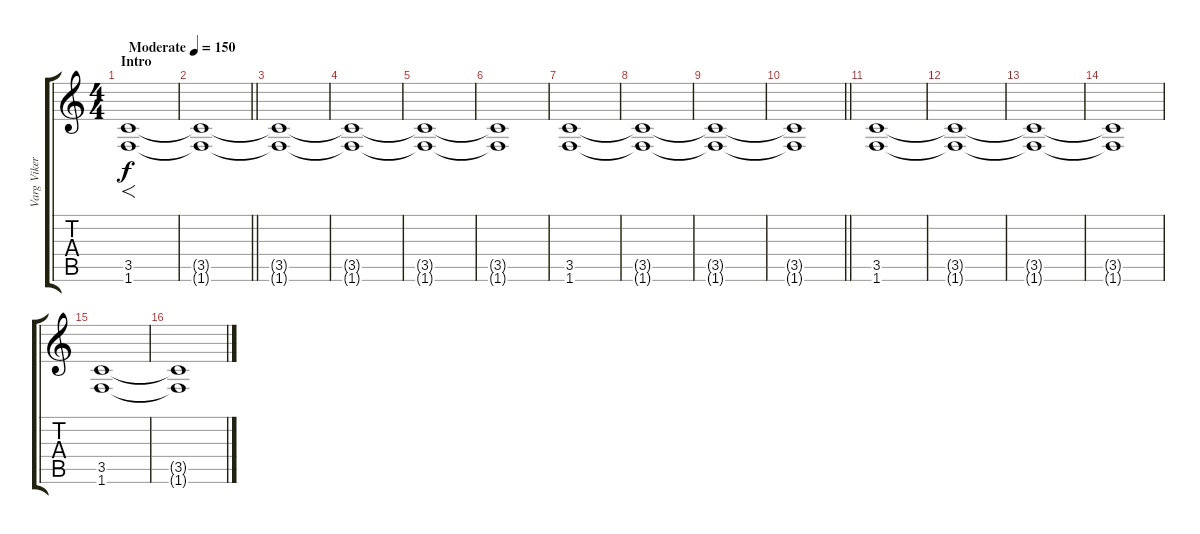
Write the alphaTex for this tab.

\track ("Varg Vikernes (Guitar)" "Varg Viker") {instrument overdrivenguitar}
\staff {score tabs}
\tuning (E4 B3 G3 D3 A2 E2) {hide}
\ts (4 4)
\section ("" "Intro")
\tempo (150 "Moderate")
\clef g2
\ks c
(3.5 1.6).1{f dy f instrument overdrivenguitar} |
\barLineRight lightlight
(3.5{t} 1.6{t}).1 |
(3.5{t} 1.6{t}).1 |
(3.5{t} 1.6{t}).1 |
(3.5{t} 1.6{t}).1 |
(3.5{t} 1.6{t}).1 |
(3.5 1.6).1 |
(3.5{t} 1.6{t}).1 |
(3.5{t} 1.6{t}).1 |
\barLineRight lightlight
(3.5{t} 1.6{t}).1 |
(3.5 1.6).1 |
(3.5{t} 1.6{t}).1 |
(3.5{t} 1.6{t}).1 |
(3.5{t} 1.6{t}).1 |
(3.5 1.6).1 |
(3.5{t} 1.6{t}).1
